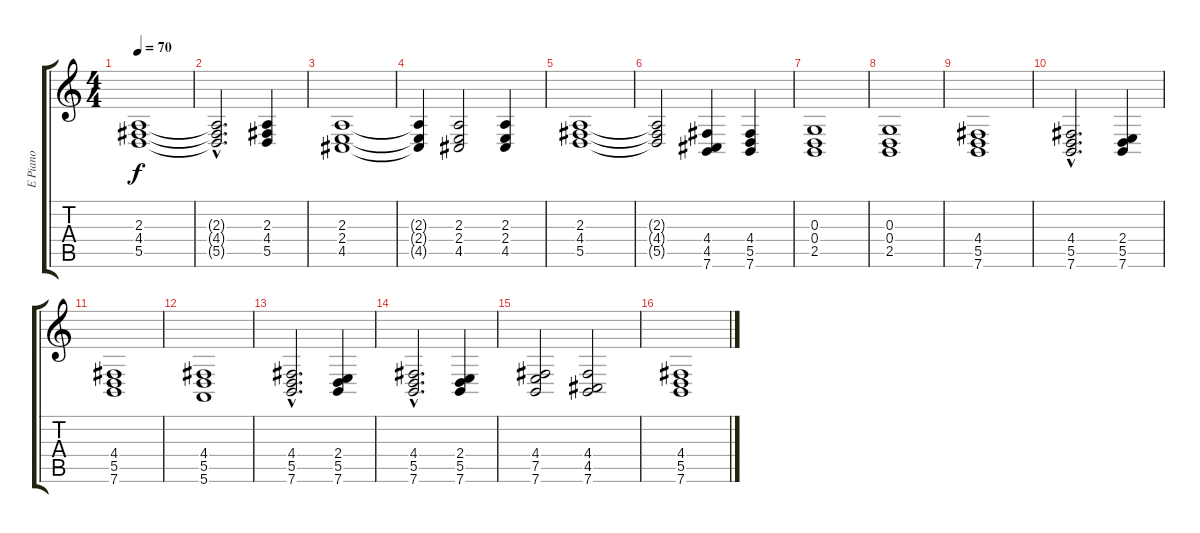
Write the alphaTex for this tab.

\track ("E Piano" "E Piano") {instrument electricgrandpiano}
\staff {score tabs}
\tuning (E4 B3 G3 D3 A2 E2) {hide}
\ts (4 4)
\tempo 70
\clef g2
\ks c
(2.3 4.4 5.5).1{dy f} |
(2.3{hac t} 4.4{hac t} 5.5{hac t}).2{d} (2.3 4.4 5.5).4 |
(2.3 2.4 4.5).1 |
(2.3{t} 2.4{t} 4.5{t}).4 (2.3 2.4 4.5).2 (2.3 2.4 4.5).4 |
(2.3 4.4 5.5).1 |
(2.3{t} 4.4{t} 5.5{t}).2 (4.4 4.5 7.6).4 (4.4 5.5 7.6).4 |
(0.3 0.4 2.5).1 |
(0.3 0.4 2.5).1 |
(4.4 5.5 7.6).1 |
(4.4{hac} 5.5{hac} 7.6{hac}).2{d} (2.4 5.5 7.6).4 |
(4.4 5.5 7.6).1 |
(4.4 5.5 5.6).1 |
(4.4{hac} 5.5{hac} 7.6{hac}).2{d} (2.4 5.5 7.6).4 |
(4.4{hac} 5.5{hac} 7.6{hac}).2{d} (2.4 5.5 7.6).4 |
(4.4 7.5 7.6).2 (4.4 4.5 7.6).2 |
(4.4 5.5 7.6).1
